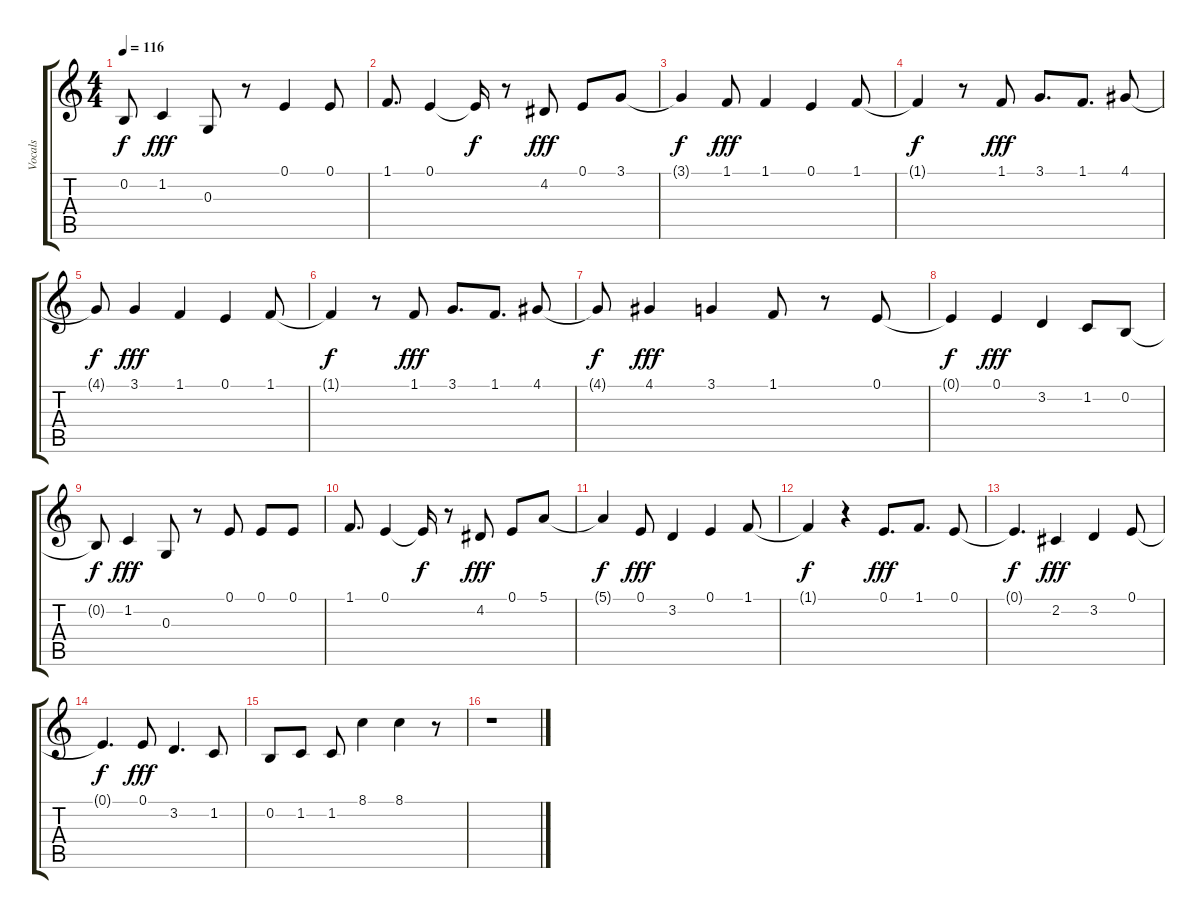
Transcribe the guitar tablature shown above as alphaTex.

\track ("Vocals" "Vocals") {instrument voiceoohs}
\staff {score tabs}
\tuning (E4 B3 G3 D3 A2 E2) {hide}
\ts (4 4)
\tempo 116
\clef g2
\ks c
0.2{t}.8{dy f} 1.2.4{dy fff} 0.3.8 r.8 0.1.4 0.1.8 |
1.1.8{d} 0.1.4 0.1{t}.16{dy f} r.8 4.2.8{dy fff} 0.1.8 3.1.8 |
3.1{t}.4{dy f} 1.1.8{dy fff} 1.1.4 0.1.4 1.1.8 |
1.1{t}.4{dy f} r.8 1.1.8{dy fff} 3.1.8{d} 1.1.8{d} 4.1.8 |
4.1{t}.8{dy f} 3.1.4{dy fff} 1.1.4 0.1.4 1.1.8 |
1.1{t}.4{dy f} r.8 1.1.8{dy fff} 3.1.8{d} 1.1.8{d} 4.1.8 |
4.1{t}.8{dy f} 4.1.4{dy fff} 3.1.4 1.1.8 r.8 0.1.8 |
0.1{t}.4{dy f} 0.1.4{dy fff} 3.2.4 1.2.8 0.2.8 |
0.2{t}.8{dy f} 1.2.4{dy fff} 0.3.8 r.8 0.1.8 0.1.8 0.1.8 |
1.1.8{d} 0.1.4 0.1{t}.16{dy f} r.8 4.2.8{dy fff} 0.1.8 5.1.8 |
5.1{t}.4{dy f} 0.1.8{dy fff} 3.2.4 0.1.4 1.1.8 |
1.1{t}.4{dy f} r.4 0.1.8{d dy fff} 1.1.8{d} 0.1.8 |
0.1{t}.4{d dy f} 2.2.4{dy fff} 3.2.4 0.1.8 |
0.1{t}.4{d dy f} 0.1.8{dy fff} 3.2.4{d} 1.2.8 |
0.2.8 1.2.8 1.2.8 8.1.4 8.1.4 r.8 |
r.1
